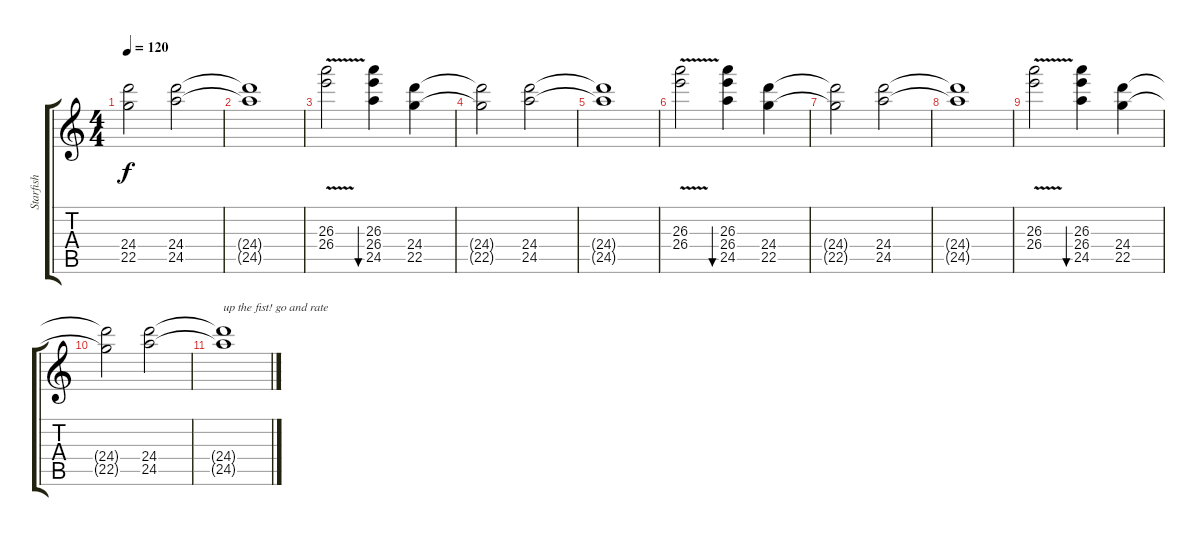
\track ("Starfish" "Starfish") {instrument electricguitarjazz}
\staff {score tabs}
\tuning (E4 B3 G3 D3 A2 E2) {hide}
\ts (4 4)
\tempo 120
\clef g2
\ks c
(24.4{t} 22.5{t}).2{dy f} (24.4 24.5).2 |
(24.4{t} 24.5{t}).1 |
(26.3{v} 26.4).2 (26.3 26.4 24.5).4{bu 60} (24.4 22.5).4 |
(24.4{t} 22.5{t}).2 (24.4 24.5).2 |
(24.4{t} 24.5{t}).1 |
(26.3{v} 26.4).2 (26.3 26.4 24.5).4{bu 60} (24.4 22.5).4 |
(24.4{t} 22.5{t}).2 (24.4 24.5).2 |
(24.4{t} 24.5{t}).1 |
(26.3{v} 26.4).2 (26.3 26.4 24.5).4{bu 60} (24.4 22.5).4 |
(24.4{t} 22.5{t}).2 (24.4 24.5).2 |
(24.4{t} 24.5{t}).1{txt "up the fist! go and rate "}
